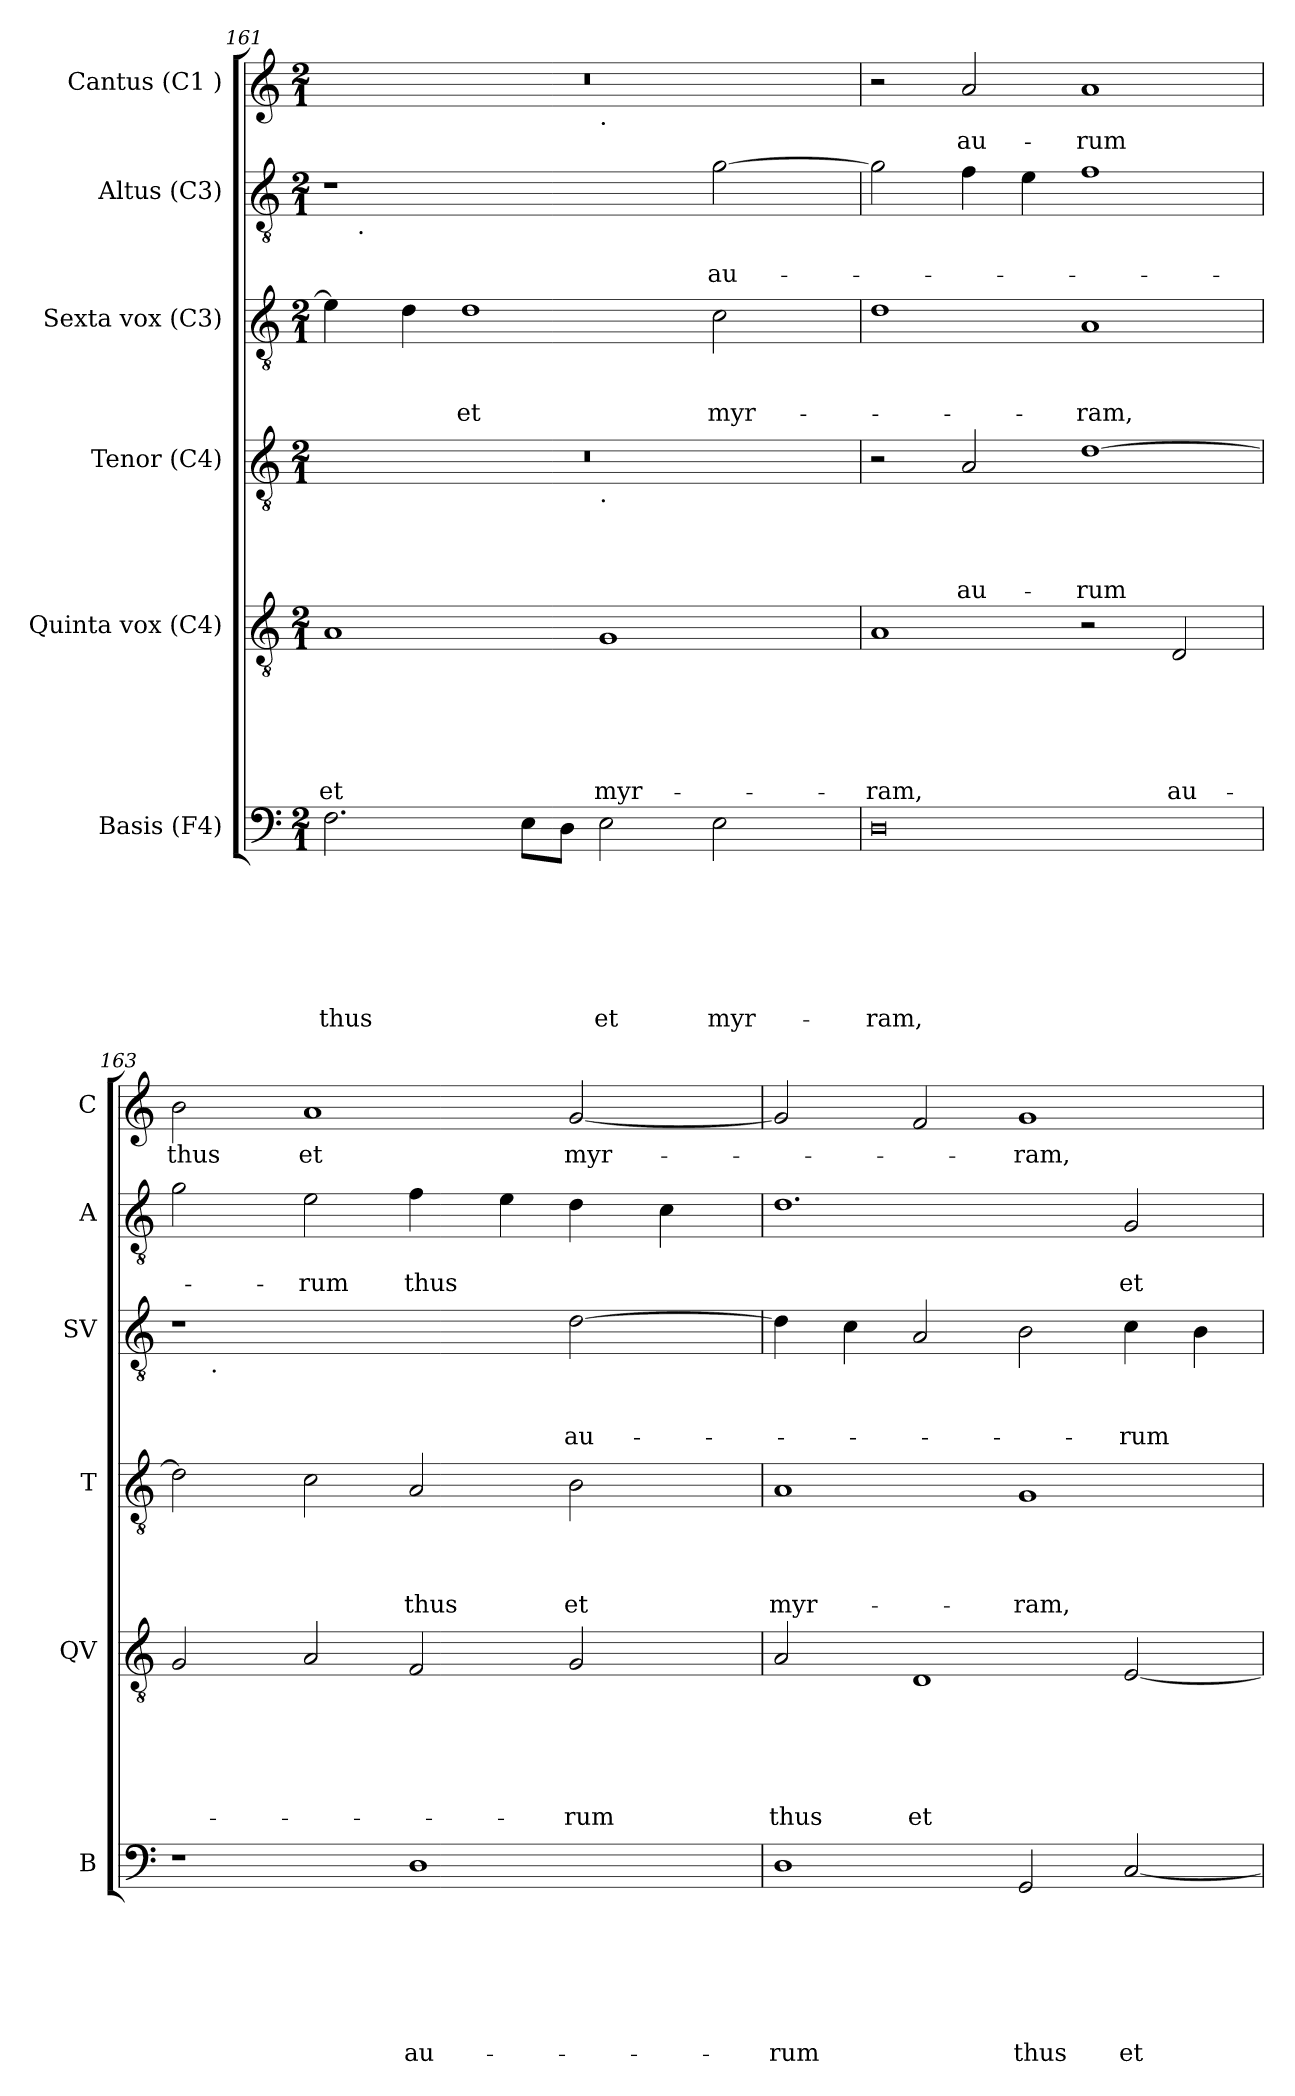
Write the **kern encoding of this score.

**kern	**text	**text	**text	**text	**text	**text	**text	**kern	**text	**text	**text	**text	**text	**text	**kern	**text	**text	**text	**text	**kern	**text	**text	**text	**kern	**text	**text	**kern	**text
*part6	*part6	*part6	*part6	*part6	*part6	*part6	*part6	*part5	*part5	*part5	*part5	*part5	*part5	*part5	*part4	*part4	*part4	*part4	*part4	*part3	*part3	*part3	*part3	*part2	*part2	*part2	*part1	*part1
*staff6	*staff6	*staff6	*staff6	*staff6	*staff6	*staff6	*staff6	*staff5	*staff5	*staff5	*staff5	*staff5	*staff5	*staff5	*staff4	*staff4	*staff4	*staff4	*staff4	*staff3	*staff3	*staff3	*staff3	*staff2	*staff2	*staff2	*staff1	*staff1
*I"Basis (F4)	*	*	*	*	*	*	*	*I"Quinta vox (C4)	*	*	*	*	*	*	*I"Tenor (C4)	*	*	*	*	*I"Sexta vox (C3)	*	*	*	*I"Altus (C3)	*	*	*I"Cantus (C1 )	*
*I'B	*	*	*	*	*	*	*	*I'QV	*	*	*	*	*	*	*I'T	*	*	*	*	*I'SV	*	*	*	*I'A	*	*	*I'C	*
*clefF4	*	*	*	*	*	*	*	*clefGv2	*	*	*	*	*	*	*clefGv2	*	*	*	*	*clefGv2	*	*	*	*clefGv2	*	*	*clefG2	*
*k[]	*	*	*	*	*	*	*	*k[]	*	*	*	*	*	*	*k[]	*	*	*	*	*k[]	*	*	*	*k[]	*	*	*k[]	*
*C:	*	*	*	*	*	*	*	*C:	*	*	*	*	*	*	*C:	*	*	*	*	*C:	*	*	*	*C:	*	*	*C:	*
*M2/1	*	*	*	*	*	*	*	*M2/1	*	*	*	*	*	*	*M2/1	*	*	*	*	*M2/1	*	*	*	*M2/1	*	*	*M2/1	*
=161	=161	=161	=161	=161	=161	=161	=161	=161	=161	=161	=161	=161	=161	=161	=161	=161	=161	=161	=161	=161	=161	=161	=161	=161	=161	=161	=161	=161
!	!	!	!	!	!	!	!LO:LY:b	!	!	!	!	!	!	!LO:LY:b	!	!	!	!	!	!	!	!	!	!	!	!	!	!
*	*	*	*	*	*	*	*	*	*	*	*	*	*	*	*^	*	*	*	*	*	*	*	*	*^	*	*	*^	*
2.F\	.	.	.	.	.	.	thus	1A	.	.	.	.	.	et	0r	1ryy	.	.	.	.	4e\]	.	.	.	1r	16.ryy	.	.	0r	1ryy	.
!	!	!	!	!	!	!	!	!	!	!	!	!	!	!	!	!	!	!	!	!	!	!	!	!	!	!LO:TX:b:t=.	!	!	!	!	!
.	.	.	.	.	.	.	.	.	.	.	.	.	.	.	.	.	.	.	.	.	.	.	.	.	.	1ryy	.	.	.	.	.
.	.	.	.	.	.	.	.	.	.	.	.	.	.	.	.	.	.	.	.	.	4d\	.	.	.	.	.	.	.	.	.	.
!	!	!	!	!	!	!	!	!	!	!	!	!	!	!	!	!	!	!	!	!	!	!	!	!LO:LY:b	!	!	!	!	!	!	!
.	.	.	.	.	.	.	.	.	.	.	.	.	.	.	.	.	.	.	.	.	1d	.	.	et	.	.	.	.	.	.	.
8E\L	.	.	.	.	.	.	.	.	.	.	.	.	.	.	.	.	.	.	.	.	.	.	.	.	.	.	.	.	.	.	.
8D\J	.	.	.	.	.	.	.	.	.	.	.	.	.	.	.	.	.	.	.	.	.	.	.	.	.	.	.	.	.	.	.
!	!	!	!	!	!	!	!	!	!	!	!	!	!	!	!	!	!	!	!	!	!	!	!	!	!	!	!	!	!	!LO:TX:b:t=.	!
!	!	!	!	!	!	!	!	!	!	!	!	!	!	!	!	!LO:TX:b:t=.	!	!	!	!	!	!	!	!	!	!	!	!	!	!	!
!	!	!	!	!	!	!	!LO:LY:b	!	!	!	!	!	!	!LO:LY:b	!	!	!	!	!	!	!	!	!	!	!	!	!	!	!	!	!
2E\	.	.	.	.	.	.	et	1G	.	.	.	.	.	myr-	.	1ryy	.	.	.	.	.	.	.	.	2ryy	.	.	.	.	1ryy	.
.	.	.	.	.	.	.	.	.	.	.	.	.	.	.	.	.	.	.	.	.	.	.	.	.	.	2ryy	.	.	.	.	.
!	!	!	!	!	!	!	!LO:LY:b	!	!	!	!	!	!	!	!	!	!	!	!	!	!	!	!	!LO:LY:b	!	!	!	!LO:LY:b	!	!	!
2E\	.	.	.	.	.	.	myr-	.	.	.	.	.	.	.	.	.	.	.	.	.	2c\	.	.	myr-	[>2g\	.	.	au-	.	.	.
.	.	.	.	.	.	.	.	.	.	.	.	.	.	.	.	.	.	.	.	.	.	.	.	.	.	4ryy	.	.	.	.	.
.	.	.	.	.	.	.	.	.	.	.	.	.	.	.	.	.	.	.	.	.	.	.	.	.	.	8ryy	.	.	.	.	.
.	.	.	.	.	.	.	.	.	.	.	.	.	.	.	.	.	.	.	.	.	.	.	.	.	.	32ryy	.	.	.	.	.
=162	=162	=162	=162	=162	=162	=162	=162	=162	=162	=162	=162	=162	=162	=162	=162	=162	=162	=162	=162	=162	=162	=162	=162	=162	=162	=162	=162	=162	=162	=162	=162
!	!	!	!	!	!	!	!LO:LY:b	!	!	!	!	!	!	!LO:LY:b	!	!	!	!	!	!	!	!	!	!	!	!	!	!	!	!	!
*	*	*	*	*	*	*	*	*	*	*	*	*	*	*	*	*	*	*	*	*	*	*	*	*	*v	*v	*	*	*	*	*
*	*	*	*	*	*	*	*	*	*	*	*	*	*	*	*v	*v	*	*	*	*	*	*	*	*	*	*	*	*v	*v	*
0D	.	.	.	.	.	.	-ram,	1A	.	.	.	.	.	-ram,	2r	.	.	.	.	1d	.	.	.	2g\]	.	.	2r	.
!	!	!	!	!	!	!	!	!	!	!	!	!	!	!	!	!	!	!	!LO:LY:b	!	!	!	!	!	!	!	!	!LO:LY:b
.	.	.	.	.	.	.	.	.	.	.	.	.	.	.	2A/	.	.	.	au-	.	.	.	.	4f\	.	.	2a/	au-
.	.	.	.	.	.	.	.	.	.	.	.	.	.	.	.	.	.	.	.	.	.	.	.	4e\	.	.	.	.
!	!	!	!	!	!	!	!	!	!	!	!	!	!	!	!	!	!	!	!LO:LY:b	!	!	!	!LO:LY:b	!	!	!	!	!LO:LY:b
.	.	.	.	.	.	.	.	2r	.	.	.	.	.	.	[>1d	.	.	.	-rum	1A	.	.	-ram,	1f	.	.	1a	-rum
!	!	!	!	!	!	!	!	!	!	!	!	!	!	!LO:LY:b	!	!	!	!	!	!	!	!	!	!	!	!	!	!
.	.	.	.	.	.	.	.	2D/	.	.	.	.	.	au-	.	.	.	.	.	.	.	.	.	.	.	.	.	.
=163	=163	=163	=163	=163	=163	=163	=163	=163	=163	=163	=163	=163	=163	=163	=163	=163	=163	=163	=163	=163	=163	=163	=163	=163	=163	=163	=163	=163
!	!	!	!	!	!	!	!	!	!	!	!	!	!	!	!	!	!	!	!	!	!	!	!	!	!	!	!	!LO:LY:b
*	*	*	*	*	*	*	*	*	*	*	*	*	*	*	*	*	*	*	*	*^	*	*	*	*	*	*	*	*
1r	.	.	.	.	.	.	.	2G/	.	.	.	.	.	.	2d\]	.	.	.	.	1r	16.ryy	.	.	.	2g\	.	.	2b\	thus
!	!	!	!	!	!	!	!	!	!	!	!	!	!	!	!	!	!	!	!	!	!LO:TX:b:t=.	!	!	!	!	!	!	!	!
.	.	.	.	.	.	.	.	.	.	.	.	.	.	.	.	.	.	.	.	.	1ryy	.	.	.	.	.	.	.	.
!	!	!	!	!	!	!	!	!	!	!	!	!	!	!	!	!	!	!	!	!	!	!	!	!	!	!	!LO:LY:b	!	!LO:LY:b
.	.	.	.	.	.	.	.	2A/	.	.	.	.	.	.	2c\	.	.	.	.	.	.	.	.	.	2e\	.	-rum	1a	et
!	!	!	!	!	!	!	!LO:LY:b	!	!	!	!	!	!	!	!	!	!	!	!LO:LY:b	!	!	!	!	!	!	!	!LO:LY:b	!	!
1D	.	.	.	.	.	.	au-	2F/	.	.	.	.	.	.	2A/	.	.	.	thus	2ryy	.	.	.	.	4f\	.	thus	.	.
.	.	.	.	.	.	.	.	.	.	.	.	.	.	.	.	.	.	.	.	.	2ryy	.	.	.	.	.	.	.	.
.	.	.	.	.	.	.	.	.	.	.	.	.	.	.	.	.	.	.	.	.	.	.	.	.	4e\	.	.	.	.
!	!	!	!	!	!	!	!	!	!	!	!	!	!	!LO:LY:b	!	!	!	!	!LO:LY:b	!	!	!	!	!LO:LY:b	!	!	!	!	!LO:LY:b
.	.	.	.	.	.	.	.	2G/	.	.	.	.	.	-rum	2B\	.	.	.	et	[>2d\	.	.	.	au-	4d\	.	.	[>2g/	myr-
.	.	.	.	.	.	.	.	.	.	.	.	.	.	.	.	.	.	.	.	.	4ryy	.	.	.	.	.	.	.	.
.	.	.	.	.	.	.	.	.	.	.	.	.	.	.	.	.	.	.	.	.	.	.	.	.	4c\	.	.	.	.
.	.	.	.	.	.	.	.	.	.	.	.	.	.	.	.	.	.	.	.	.	8ryy	.	.	.	.	.	.	.	.
.	.	.	.	.	.	.	.	.	.	.	.	.	.	.	.	.	.	.	.	.	32ryy	.	.	.	.	.	.	.	.
!!LO:PB:g=z
=164	=164	=164	=164	=164	=164	=164	=164	=164	=164	=164	=164	=164	=164	=164	=164	=164	=164	=164	=164	=164	=164	=164	=164	=164	=164	=164	=164	=164	=164
!	!	!	!	!	!	!	!LO:LY:b	!	!	!	!	!	!	!LO:LY:b	!	!	!	!	!LO:LY:b	!	!	!	!	!	!	!	!	!	!
*	*	*	*	*	*	*	*	*	*	*	*	*	*	*	*	*	*	*	*	*v	*v	*	*	*	*	*	*	*	*
1D	.	.	.	.	.	.	-rum	2A/	.	.	.	.	.	thus	1A	.	.	.	myr-	4d\]	.	.	.	1.d	.	.	2g/]	.
.	.	.	.	.	.	.	.	.	.	.	.	.	.	.	.	.	.	.	.	4c\	.	.	.	.	.	.	.	.
!	!	!	!	!	!	!	!	!	!	!	!	!	!	!LO:LY:b	!	!	!	!	!	!	!	!	!	!	!	!	!	!
.	.	.	.	.	.	.	.	1D	.	.	.	.	.	et	.	.	.	.	.	2A/	.	.	.	.	.	.	2f/	.
!	!	!	!	!	!	!	!LO:LY:b	!	!	!	!	!	!	!	!	!	!	!	!LO:LY:b	!	!	!	!	!	!	!	!	!LO:LY:b
2GG/	.	.	.	.	.	.	thus	.	.	.	.	.	.	.	1G	.	.	.	-ram,	2B\	.	.	.	.	.	.	1g	-ram,
!	!	!	!	!	!	!	!LO:LY:b	!	!	!	!	!	!	!	!	!	!	!	!	!	!	!	!LO:LY:b	!	!	!LO:LY:b	!	!
[<2C/	.	.	.	.	.	.	et	[<2E/	.	.	.	.	.	.	.	.	.	.	.	4c\	.	.	-rum	2G/	.	et	.	.
.	.	.	.	.	.	.	.	.	.	.	.	.	.	.	.	.	.	.	.	4B\	.	.	.	.	.	.	.	.
=	=	=	=	=	=	=	=	=	=	=	=	=	=	=	=	=	=	=	=	=	=	=	=	=	=	=	=	=
*-	*-	*-	*-	*-	*-	*-	*-	*-	*-	*-	*-	*-	*-	*-	*-	*-	*-	*-	*-	*-	*-	*-	*-	*-	*-	*-	*-	*-
